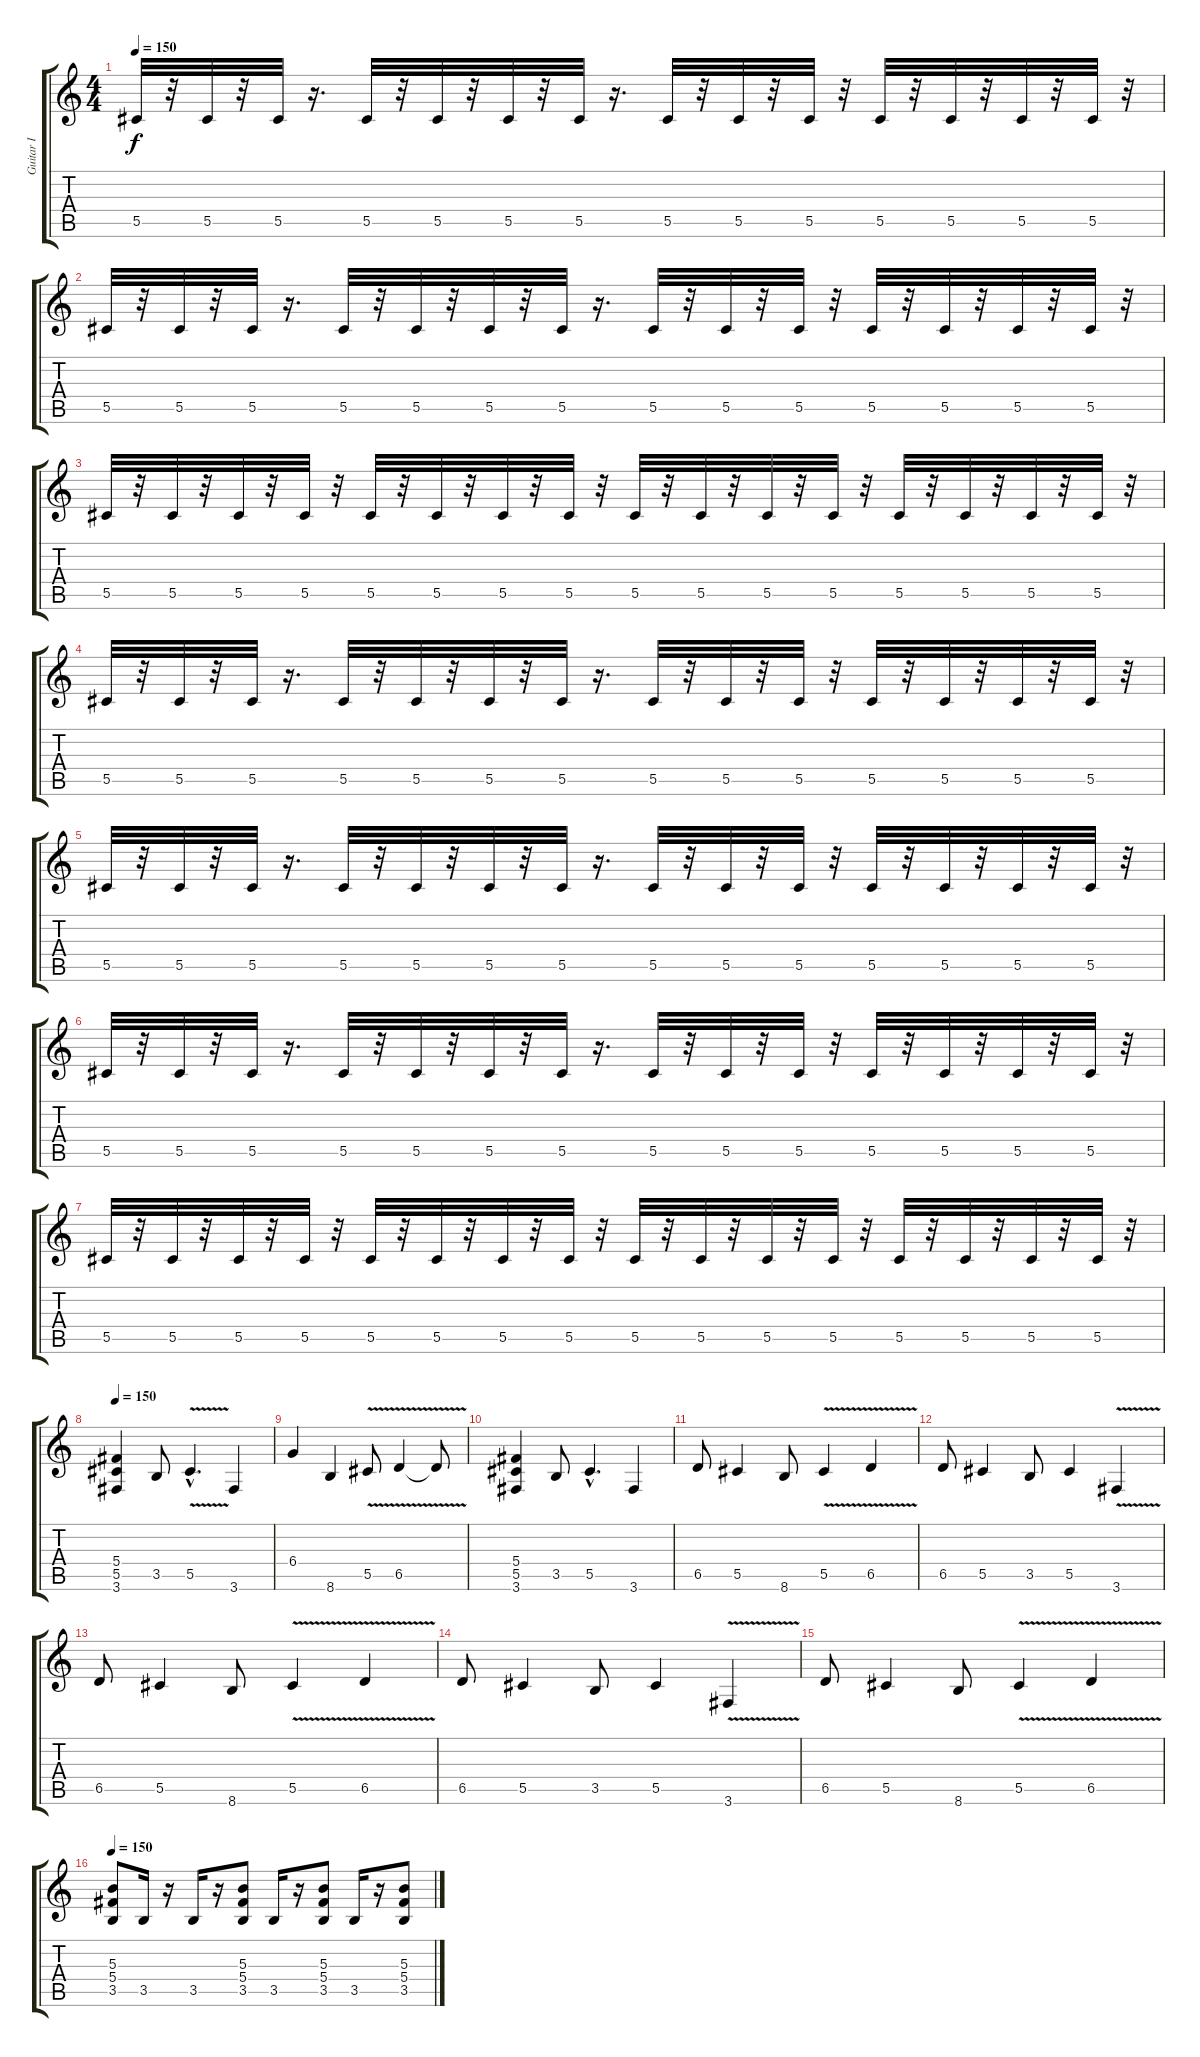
\track ("Guitar I" "Guitar I") {instrument distortionguitar}
\staff {score tabs}
\tuning (Eb4 Bb3 Gb3 Db3 Ab2 Eb2) {hide}
\ts (4 4)
\tempo 150
\clef g2
\ks c
5.5.32{dy f} r.32 5.5.32 r.32 5.5.32 r.16{d} 5.5.32 r.32 5.5.32 r.32 5.5.32 r.32 5.5.32 r.16{d} 5.5.32 r.32 5.5.32 r.32 5.5.32 r.32 5.5.32 r.32 5.5.32 r.32 5.5.32 r.32 5.5.32 r.32 |
5.5.32 r.32 5.5.32 r.32 5.5.32 r.16{d} 5.5.32 r.32 5.5.32 r.32 5.5.32 r.32 5.5.32 r.16{d} 5.5.32 r.32 5.5.32 r.32 5.5.32 r.32 5.5.32 r.32 5.5.32 r.32 5.5.32 r.32 5.5.32 r.32 |
5.5.32 r.32 5.5.32 r.32 5.5.32 r.32 5.5.32 r.32 5.5.32 r.32 5.5.32 r.32 5.5.32 r.32 5.5.32 r.32 5.5.32 r.32 5.5.32 r.32 5.5.32 r.32 5.5.32 r.32 5.5.32 r.32 5.5.32 r.32 5.5.32 r.32 5.5.32 r.32 |
5.5.32 r.32 5.5.32 r.32 5.5.32 r.16{d} 5.5.32 r.32 5.5.32 r.32 5.5.32 r.32 5.5.32 r.16{d} 5.5.32 r.32 5.5.32 r.32 5.5.32 r.32 5.5.32 r.32 5.5.32 r.32 5.5.32 r.32 5.5.32 r.32 |
5.5.32 r.32 5.5.32 r.32 5.5.32 r.16{d} 5.5.32 r.32 5.5.32 r.32 5.5.32 r.32 5.5.32 r.16{d} 5.5.32 r.32 5.5.32 r.32 5.5.32 r.32 5.5.32 r.32 5.5.32 r.32 5.5.32 r.32 5.5.32 r.32 |
5.5.32 r.32 5.5.32 r.32 5.5.32 r.16{d} 5.5.32 r.32 5.5.32 r.32 5.5.32 r.32 5.5.32 r.16{d} 5.5.32 r.32 5.5.32 r.32 5.5.32 r.32 5.5.32 r.32 5.5.32 r.32 5.5.32 r.32 5.5.32 r.32 |
5.5.32 r.32 5.5.32 r.32 5.5.32 r.32 5.5.32 r.32 5.5.32 r.32 5.5.32 r.32 5.5.32 r.32 5.5.32 r.32 5.5.32 r.32 5.5.32 r.32 5.5.32 r.32 5.5.32 r.32 5.5.32 r.32 5.5.32 r.32 5.5.32 r.32 5.5.32 r.32 |
\tempo 150
(5.4 5.5 3.6).4 3.5.8 5.5{v hac}.4{d} 3.6.4 |
6.4.4 8.6.4 5.5{v}.8 6.5{v}.4 6.5{t}.8 |
(5.4 5.5 3.6).4 3.5.8 5.5{hac}.4{d} 3.6.4 |
6.5.8 5.5.4 8.6.8 5.5{v}.4 6.5{v}.4 |
6.5.8 5.5.4 3.5.8 5.5.4 3.6{v}.4 |
6.5.8 5.5.4 8.6.8 5.5{v}.4 6.5{v}.4 |
6.5.8 5.5.4 3.5.8 5.5.4 3.6{v}.4 |
6.5.8 5.5.4 8.6.8 5.5{v}.4 6.5{v}.4 |
\tempo 150
(5.3 5.4 3.5).8 3.5.16 r.16 3.5.16 r.16 (5.3 5.4 3.5).8 3.5.16 r.16 (5.3 5.4 3.5).8 3.5.16 r.16 (5.3 5.4 3.5).8
